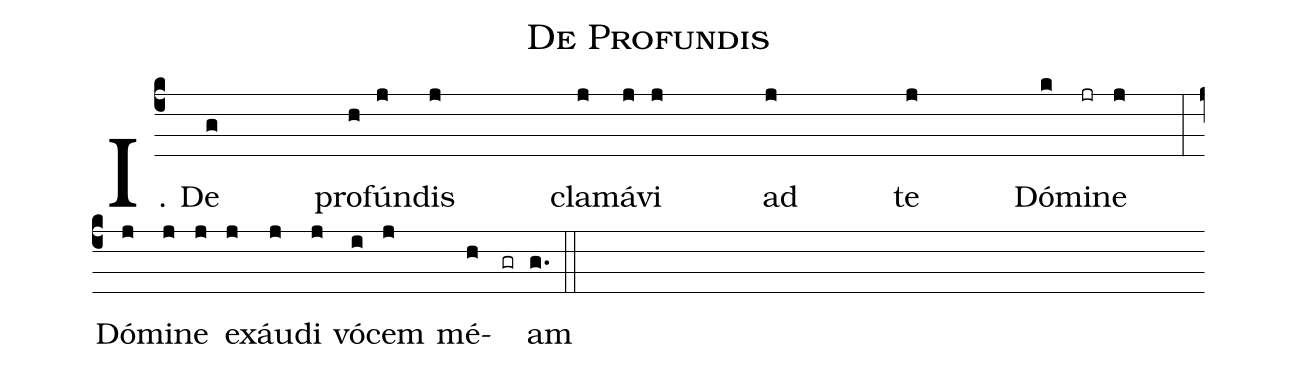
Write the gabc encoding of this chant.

name: De Profundis;
%%
(c4) I. De(g) pro(h)fún(j)dis(j) cla(j)má(j)vi(j) ad(j) te(j) Dó(k)mi(jr)ne(j) (:) (z) Dó(j)mi(j)ne(j) ex(j)áu(j)di(j) vó(i)cem(j) mé(h/[5]gr)am(g.) (::) (/[40])
